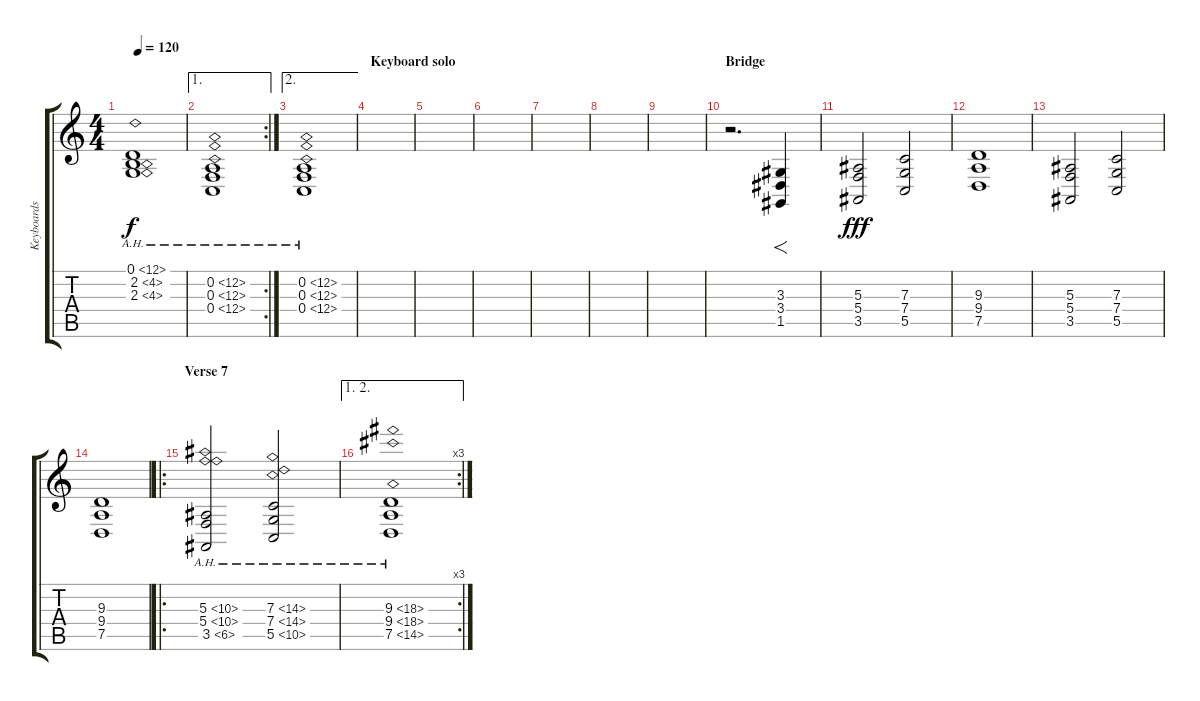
\track ("Keyboards 1" "Keyboards ") {instrument stringensemble1}
\staff {score tabs}
\tuning (D4 A3 F3 C3 G2 D2) {hide}
\ts (4 4)
\tempo 120
\clef g2
\ks c
(0.1{ah 12} 2.2{ah 2} 2.3{ah 2}).1{dy f} |
\ae 1
\rc 2
(0.2{ah 12} 0.3{ah 12} 0.4{ah 12}).1 |
\ae 2
(0.2{ah 12} 0.3{ah 12} 0.4{ah 12}).1 |
\section ("" "Keyboard solo")
|
|
|
|
|
|
\section ("" "Bridge")
r.2{d} (3.3 3.4 1.5).4{f} |
(5.3 5.4 3.5).2{dy fff} (7.3 7.4 5.5).2 |
(9.3 9.4 7.5).1 |
(5.3 5.4 3.5).2 (7.3 7.4 5.5).2 |
(9.3 9.4 7.5).1 |
\ro
\section ("" "Verse 7")
(5.3{ah 5} 5.4{ah 5} 3.5{ah 3}).2 (7.3{ah 7} 7.4{ah 7} 5.5{ah 5}).2 |
\ae (1 2)
\rc 3
(9.3{ah 9} 9.4{ah 9} 7.5{ah 7}).1
